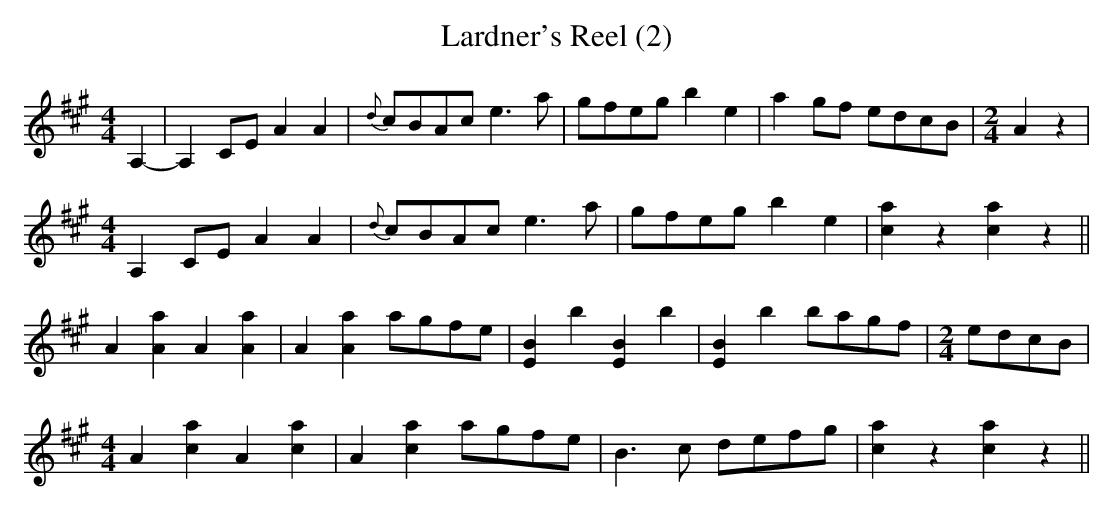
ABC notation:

X:1
T:Lardner's Reel (2)
M:4/4
L:1/8
K:A
A,2-|A,2 CE A2A2|{d}cBAc e3a|gfeg b2e2|a2 gf edcB|[M:2/4]A2z2|
[M:4/4]A,2 CE A2A2|{d}cBAc e3a|gfeg b2e2|[c2a2]z2 [c2a2]z2||
A2 [A2a2]A2[A2a2]|A2[A2a2] agfe|[E2B2]b2[E2B2]b2|[E2B2]b2 bagf|[M:2/4]edcB|
[M:4/4]A2[c2a2]A2[c2a2]|A2[c2a2] agfe|B3c defg|[c2a2]z2[c2a2]z2||
